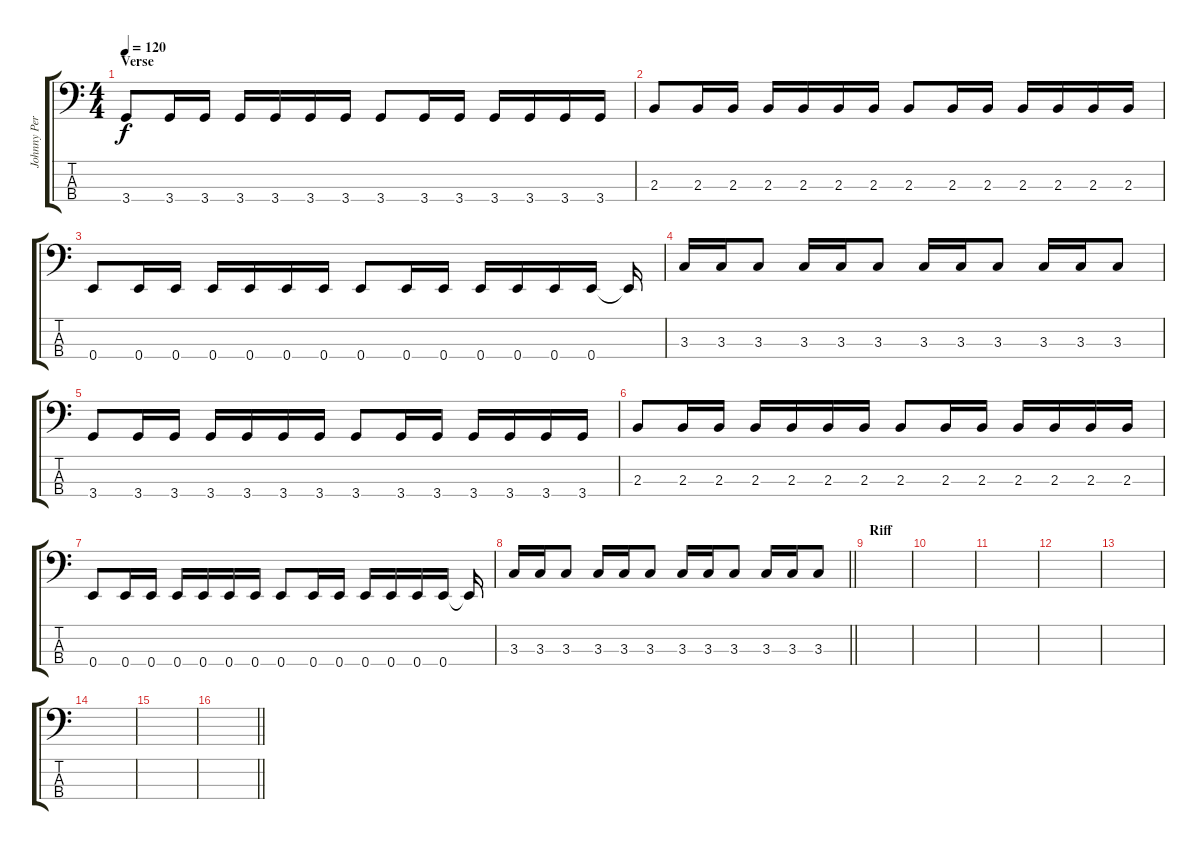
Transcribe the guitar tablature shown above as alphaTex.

\track ("Johnny Personality" "Johnny Per") {instrument electricbasspick}
\staff {score tabs}
\tuning (G2 D2 A1 E1) {hide}
\ts (4 4)
\section ("" "Verse")
\tempo 120
\clef f4
\ks c
3.4.8{dy f} 3.4.16 3.4.16 3.4.16 3.4.16 3.4.16 3.4.16 3.4.8 3.4.16 3.4.16 3.4.16 3.4.16 3.4.16 3.4.16 |
2.3.8 2.3.16 2.3.16 2.3.16 2.3.16 2.3.16 2.3.16 2.3.8 2.3.16 2.3.16 2.3.16 2.3.16 2.3.16 2.3.16 |
0.4.8 0.4.16 0.4.16 0.4.16 0.4.16 0.4.16 0.4.16 0.4.8 0.4.16 0.4.16 0.4.16 0.4.16 0.4.16 0.4.16 0.4{t}.16 |
3.3.16 3.3.16 3.3.8 3.3.16 3.3.16 3.3.8 3.3.16 3.3.16 3.3.8 3.3.16 3.3.16 3.3.8 |
3.4.8 3.4.16 3.4.16 3.4.16 3.4.16 3.4.16 3.4.16 3.4.8 3.4.16 3.4.16 3.4.16 3.4.16 3.4.16 3.4.16 |
2.3.8 2.3.16 2.3.16 2.3.16 2.3.16 2.3.16 2.3.16 2.3.8 2.3.16 2.3.16 2.3.16 2.3.16 2.3.16 2.3.16 |
0.4.8 0.4.16 0.4.16 0.4.16 0.4.16 0.4.16 0.4.16 0.4.8 0.4.16 0.4.16 0.4.16 0.4.16 0.4.16 0.4.16 0.4{t}.16 |
\barLineRight lightlight
3.3.16 3.3.16 3.3.8 3.3.16 3.3.16 3.3.8 3.3.16 3.3.16 3.3.8 3.3.16 3.3.16 3.3.8 |
\section ("" "Riff")
|
|
|
|
|
|
|
\barLineRight lightlight
